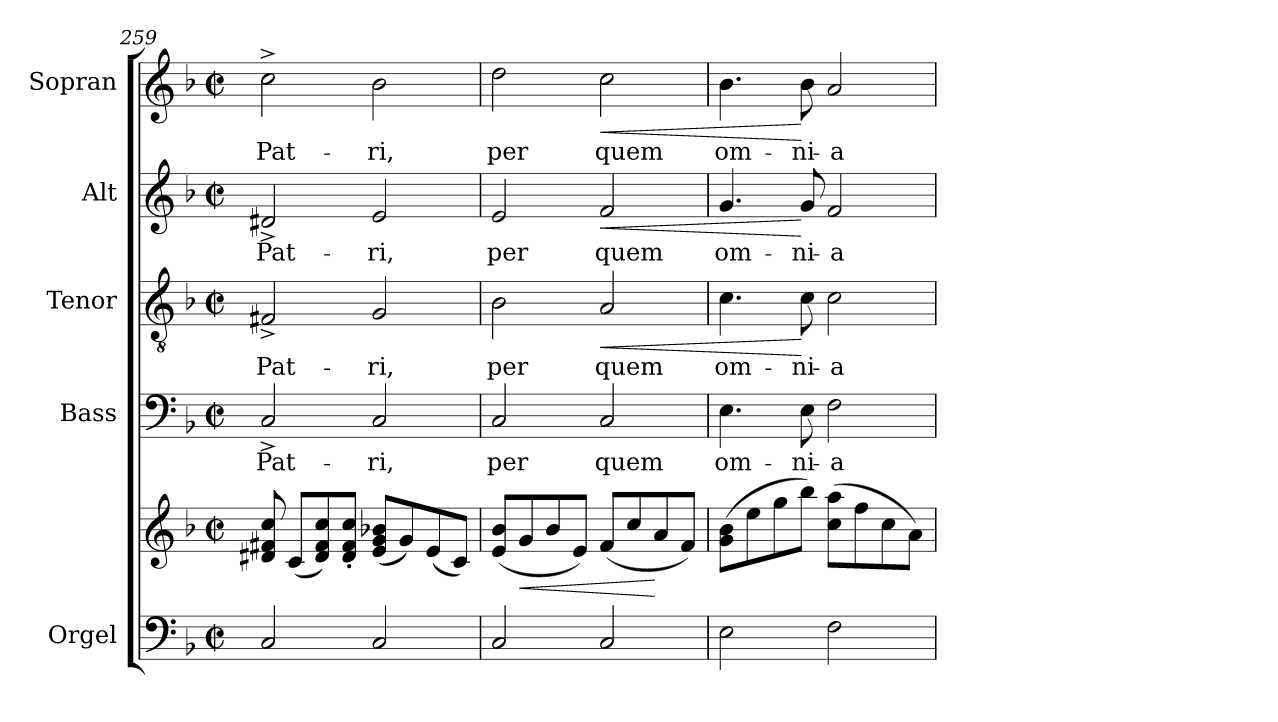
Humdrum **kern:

**kern	**kern	**dynam	**kern	**text	**kern	**text	**dynam	**kern	**text	**dynam	**kern	**text	**dynam
*part5	*part5	*part5	*part4	*part4	*part3	*part3	*part3	*part2	*part2	*part2	*part1	*part1	*part1
*staff6	*staff5	*staff5/6	*staff4	*staff4	*staff3	*staff3	*staff3	*staff2	*staff2	*staff2	*staff1	*staff1	*staff1
*I"Orgel	*	*	*I"Bass	*	*I"Tenor	*	*	*I"Alt	*	*	*I"Sopran	*	*
*I'Org.	*	*	*I'B.	*	*I'T.	*	*	*I'A.	*	*	*I'S.	*	*
*clefF4	*clefG2	*	*clefF4	*	*clefGv2	*	*	*clefG2	*	*	*clefG2	*	*
*k[b-]	*k[b-]	*	*k[b-]	*	*k[b-]	*	*	*k[b-]	*	*	*k[b-]	*	*
*F:	*F:	*	*F:	*	*F:	*	*	*F:	*	*	*F:	*	*
*M2/2	*M2/2	*	*M2/2	*	*M2/2	*	*	*M2/2	*	*	*M2/2	*	*
*met(c|)	*met(c|)	*	*met(c|)	*	*met(c|)	*	*	*met(c|)	*	*	*met(c|)	*	*
=259	=259	=259	=259	=259	=259	=259	=259	=259	=259	=259	=259	=259	=259
!	!	!	!	!LO:LY:b	!	!LO:LY:b	!	!	!LO:LY:b	!	!	!LO:LY:b	!
2C/	8d#X/ 8f#X/ 8cc/	.	2C^>/	Pat-	2F#X^>/	Pat-	.	2d#X^>/	Pat-	.	2cc^>\	Pat-	.
.	(<8c/L	.	.	.	.	.	.	.	.	.	.	.	.
.	8d#/ 8f#/ 8cc/)	.	.	.	.	.	.	.	.	.	.	.	.
.	8d#/'< 8f#/'< 8cc/'<J	.	.	.	.	.	.	.	.	.	.	.	.
!	!	!	!	!LO:LY:b	!	!LO:LY:b	!	!	!LO:LY:b	!	!	!LO:LY:b	!
2C/	(<8e/ 8g/ 8b-X/L	.	2C/	-ri,	2G/	-ri,	.	2e/	-ri,	.	2b-\	-ri,	.
.	8g/)	.	.	.	.	.	.	.	.	.	.	.	.
.	(<8e/	.	.	.	.	.	.	.	.	.	.	.	.
.	8c/J)	.	.	.	.	.	.	.	.	.	.	.	.
=260	=260	=260	=260	=260	=260	=260	=260	=260	=260	=260	=260	=260	=260
!	!	!	!	!LO:LY:b	!	!LO:LY:b	!	!	!LO:LY:b	!	!	!LO:LY:b	!
2C/	(<8e/ 8b-/L	.	2C/	per	2B-\	per	.	2e/	per	.	2dd\	per	.
!	!	!LO:HP:b	!	!	!	!	!	!	!	!	!	!	!
.	8g/	<	.	.	.	.	.	.	.	.	.	.	.
.	8b-/	.	.	.	.	.	.	.	.	.	.	.	.
.	8e/J)	.	.	.	.	.	.	.	.	.	.	.	.
!	!	!	!	!LO:LY:b	!	!LO:LY:b	!LO:HP:b	!	!LO:LY:b	!LO:HP:b	!	!LO:LY:b	!LO:HP:b
2C/	(<8f/L	.	2C/	quem	2A/	quem	<	2f/	quem	<	2cc\	quem	<
.	8cc/	.	.	.	.	.	.	.	.	.	.	.	.
.	8a/	[	.	.	.	.	.	.	.	.	.	.	.
.	8f/J)	.	.	.	.	.	.	.	.	.	.	.	.
!!LO:PB:g=z
=261	=261	=261	=261	=261	=261	=261	=261	=261	=261	=261	=261	=261	=261
!	!	!	!	!LO:LY:b	!	!LO:LY:b	!	!	!LO:LY:b	!	!	!LO:LY:b	!
2E\	(>8g\ 8b-\L	.	4.E\	om-	4.c\	om-	.	4.g/	om-	.	4.b-\	om-	.
.	8ee\	.	.	.	.	.	.	.	.	.	.	.	.
.	8gg\	.	.	.	.	.	.	.	.	.	.	.	.
!	!	!	!	!LO:LY:b	!	!LO:LY:b	!	!	!LO:LY:b	!	!	!LO:LY:b	!
.	8bb-\J)	.	8E\	-ni-	8c\	-ni-	[	8g/	-ni-	[	8b-\	-ni-	[
!	!	!	!	!LO:LY:b	!	!LO:LY:b	!	!	!LO:LY:b	!	!	!LO:LY:b	!
2F\	(>8cc\ 8aa\L	.	2F\	-a	2c\	-a	.	2f/	-a	.	2a/	-a	.
.	8ff\	.	.	.	.	.	.	.	.	.	.	.	.
.	8cc\	.	.	.	.	.	.	.	.	.	.	.	.
.	8a\J)	.	.	.	.	.	.	.	.	.	.	.	.
=	=	=	=	=	=	=	=	=	=	=	=	=	=
*-	*-	*-	*-	*-	*-	*-	*-	*-	*-	*-	*-	*-	*-
